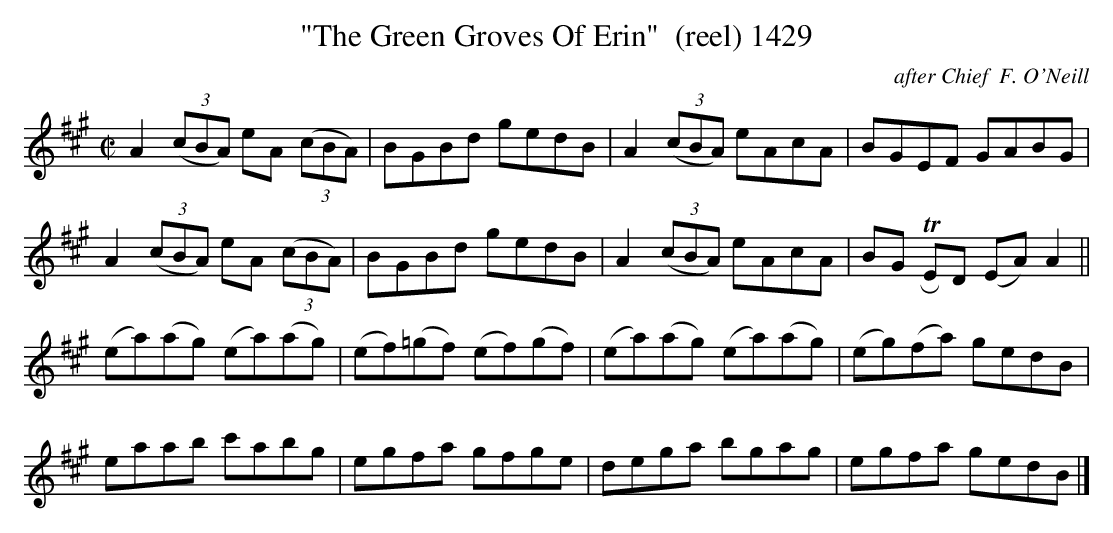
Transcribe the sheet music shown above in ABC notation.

X:1
T:"The Green Groves Of Erin"  (reel) 1429
C:after Chief  F. O'Neill
BRENNAN July 2003 (HTTP://WWW.SOSYOURMOM.COM)
M:C|
L:1/8
K:A
A2 (3(cBA) eA (3(cBA)|BGBd gedB|A2 (3(cBA) eAcA|BGEF GABG|
A2 (3(cBA) eA (3(cBA)|BGBd gedB|A2 (3(cBA) eAcA|BG TRED (EA) A2||
(ea)(ag) (ea)(ag)|(ef)(=gf) (ef)(gf)|(ea)(ag) (ea)(ag)|(eg)(fa) gedB|
eaab c'abg|egfa gfge|dega bgag|egfa gedB|]
